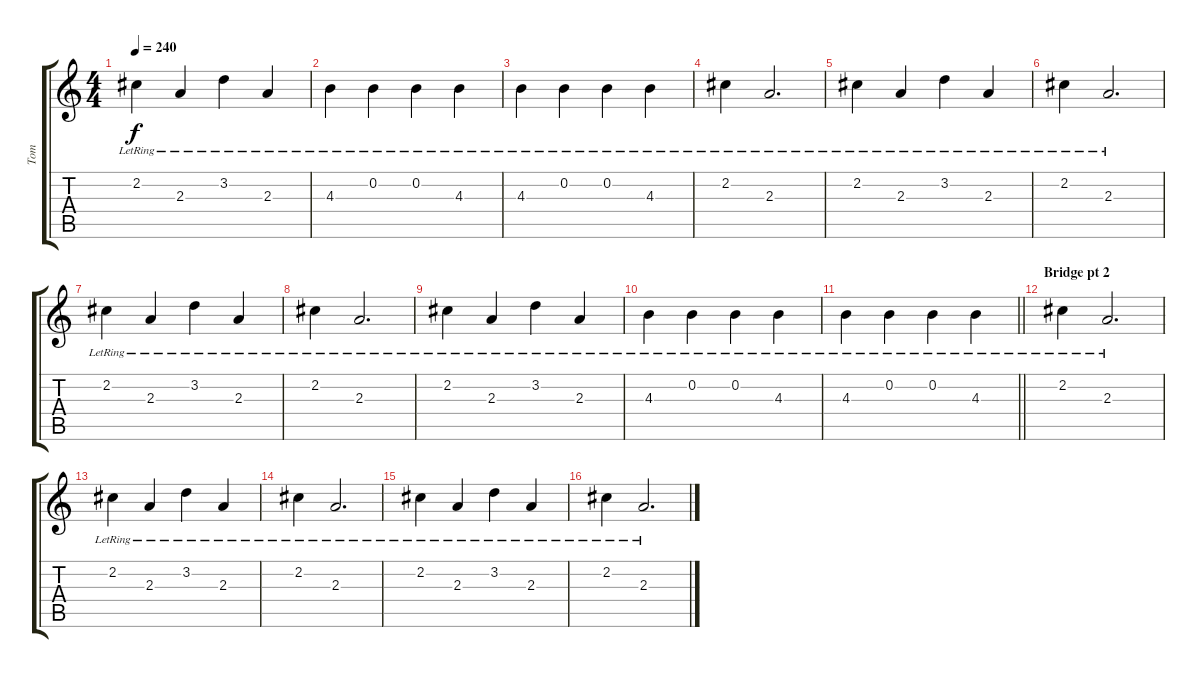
\track ("Tom" "Tom") {instrument electricguitarclean}
\staff {score tabs}
\tuning (E4 B3 G3 D3 A2 E2) {hide}
\ts (4 4)
\tempo 240
\clef g2
\ks c
2.2{lr}.4{dy f} 2.3{lr}.4 3.2{lr}.4 2.3{lr}.4 |
4.3{lr}.4 0.2{lr}.4 0.2{lr}.4 4.3{lr}.4 |
4.3{lr}.4 0.2{lr}.4 0.2{lr}.4 4.3{lr}.4 |
2.2{lr}.4 2.3{lr}.2{d} |
2.2{lr}.4 2.3{lr}.4 3.2{lr}.4 2.3{lr}.4 |
2.2{lr}.4 2.3{lr}.2{d} |
2.2{lr}.4 2.3{lr}.4 3.2{lr}.4 2.3{lr}.4 |
2.2{lr}.4 2.3{lr}.2{d} |
2.2{lr}.4 2.3{lr}.4 3.2{lr}.4 2.3{lr}.4 |
4.3{lr}.4 0.2{lr}.4 0.2{lr}.4 4.3{lr}.4 |
\barLineRight lightlight
4.3{lr}.4 0.2{lr}.4 0.2{lr}.4 4.3{lr}.4 |
\section ("" "Bridge pt 2")
2.2{lr}.4 2.3{lr}.2{d} |
2.2{lr}.4 2.3{lr}.4 3.2{lr}.4 2.3{lr}.4 |
2.2{lr}.4 2.3{lr}.2{d} |
2.2{lr}.4 2.3{lr}.4 3.2{lr}.4 2.3{lr}.4 |
2.2{lr}.4 2.3{lr}.2{d}
